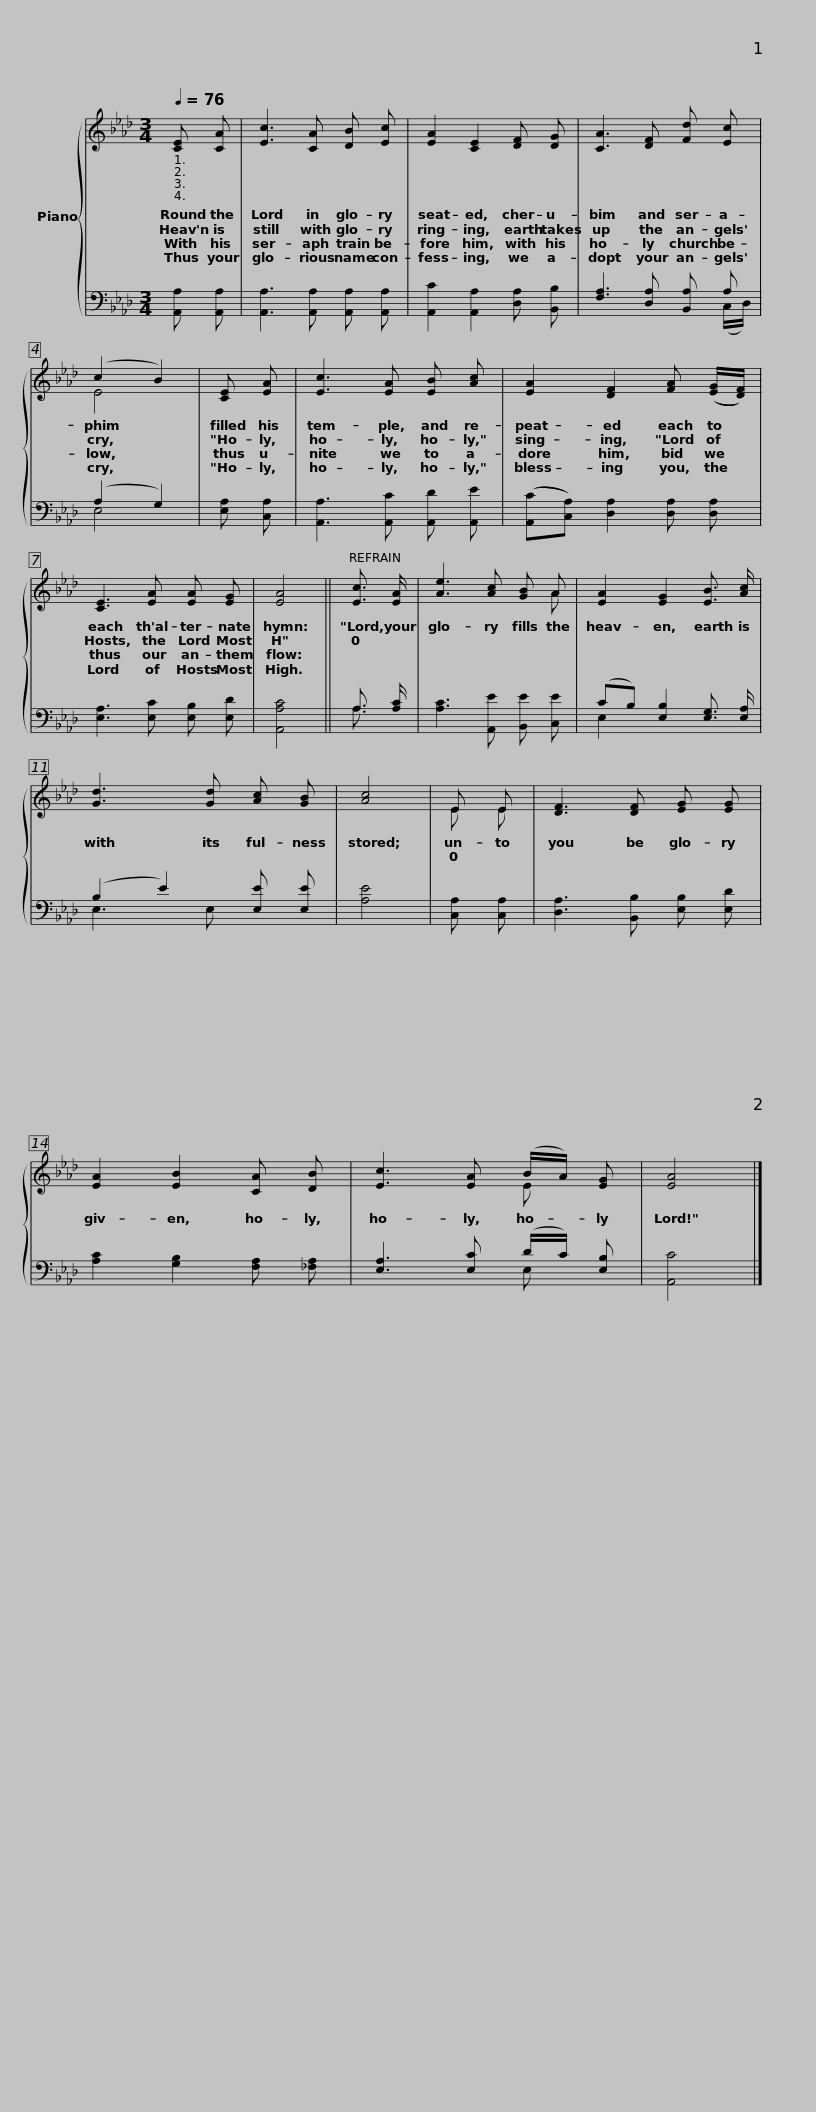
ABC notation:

X:1
%%score { ( 1 4 ) | ( 2 3 ) }
L:1/8
Q:1/4=76
M:3/4
I:linebreak $
K:Ab
V:1 treble
V:4 treble
V:2 bass
V:3 bass
V:1
 [CE] [CA] | [Ec]3 [CA] [DB] [Ec] | [EA]2 [CE]2 [DF] [DG] | [CA]3 [DF] [Fd] [Ec] | (c2 B2) |$ %5
 [CE] [EA] | [Ec]3 [EA] [EB] [Ac] | [EA]2 [DF]2 [FA] (([EG]/[DF]/)) | [CE]3 [EA] [EA] [EG] | [EA]4 ||$ %10
 [Ec]3/2 [EA]/ | [Ae]3 [Ac] [GB] A | [EA]2 [EG]2 [EB]3/2 [Ac]/ | [Gd]3 [Gd] [Ac] [GB] | [Ac]4 |$ %15
 E E | [DF]3 [DF] [EG] [EG] | [EA]2 [EB]2 [CA] [DB] | [Ec]3 [EA] (B/A/) [EG] | [EA]4 |] %20
V:2
 [A,,A,] [A,,A,] | [A,,A,]3 [A,,A,] [A,,A,] [A,,A,] | [A,,C]2 [A,,A,]2 [D,A,] [B,,B,] | [F,A,]3 [D,A,] [B,,A,] A, | (A,2 G,2) |$ %5
 [E,A,] [C,A,] | [A,,A,]3 [A,,C] [A,,D] [A,,E] | (([A,,C][C,A,])) [D,A,]2 [D,A,] [D,A,] | [E,A,]3 [E,C] [E,B,] [E,D] | [A,,A,C]4 ||$ %10
 A,3/2 [A,C]/ | [A,C]3 [A,,E] [B,,E] [C,E] | (CB,) [E,B,]2 [E,G,]3/2 [E,A,]/ | (B,2 E2) [E,E] [E,E] | [A,E]4 |$ %15
 [C,A,] [C,A,] | [D,A,]3 [B,,B,] [E,B,] [E,D] | [A,C]2 [G,B,]2 [F,A,] [_F,A,] | [E,A,]3 [E,C] (D/C/) [E,B,] | [A,,C]4 |] %20
V:3
 x2 | x6 | x6 | x5 (C,/D,/) | E,4 |$ %5
 x2 | x6 | x6 | x6 | x4 ||$ %10
 A,3/2 x/ | x6 | E,2 x4 | E,3 E, x2 | x4 |$ %15
 x2 | x6 | x6 | x4 E, x | x4 |] %20
V:4
 x2 | x6 | x6 | x6 | E4 |$ %5
 x2 | x6 | x6 | x6 | x4 ||$ %10
 x2 | x5 A | x6 | x6 | x4 |$ %15
 E E | x6 | x6 | x4 E x | x4 |] %20
